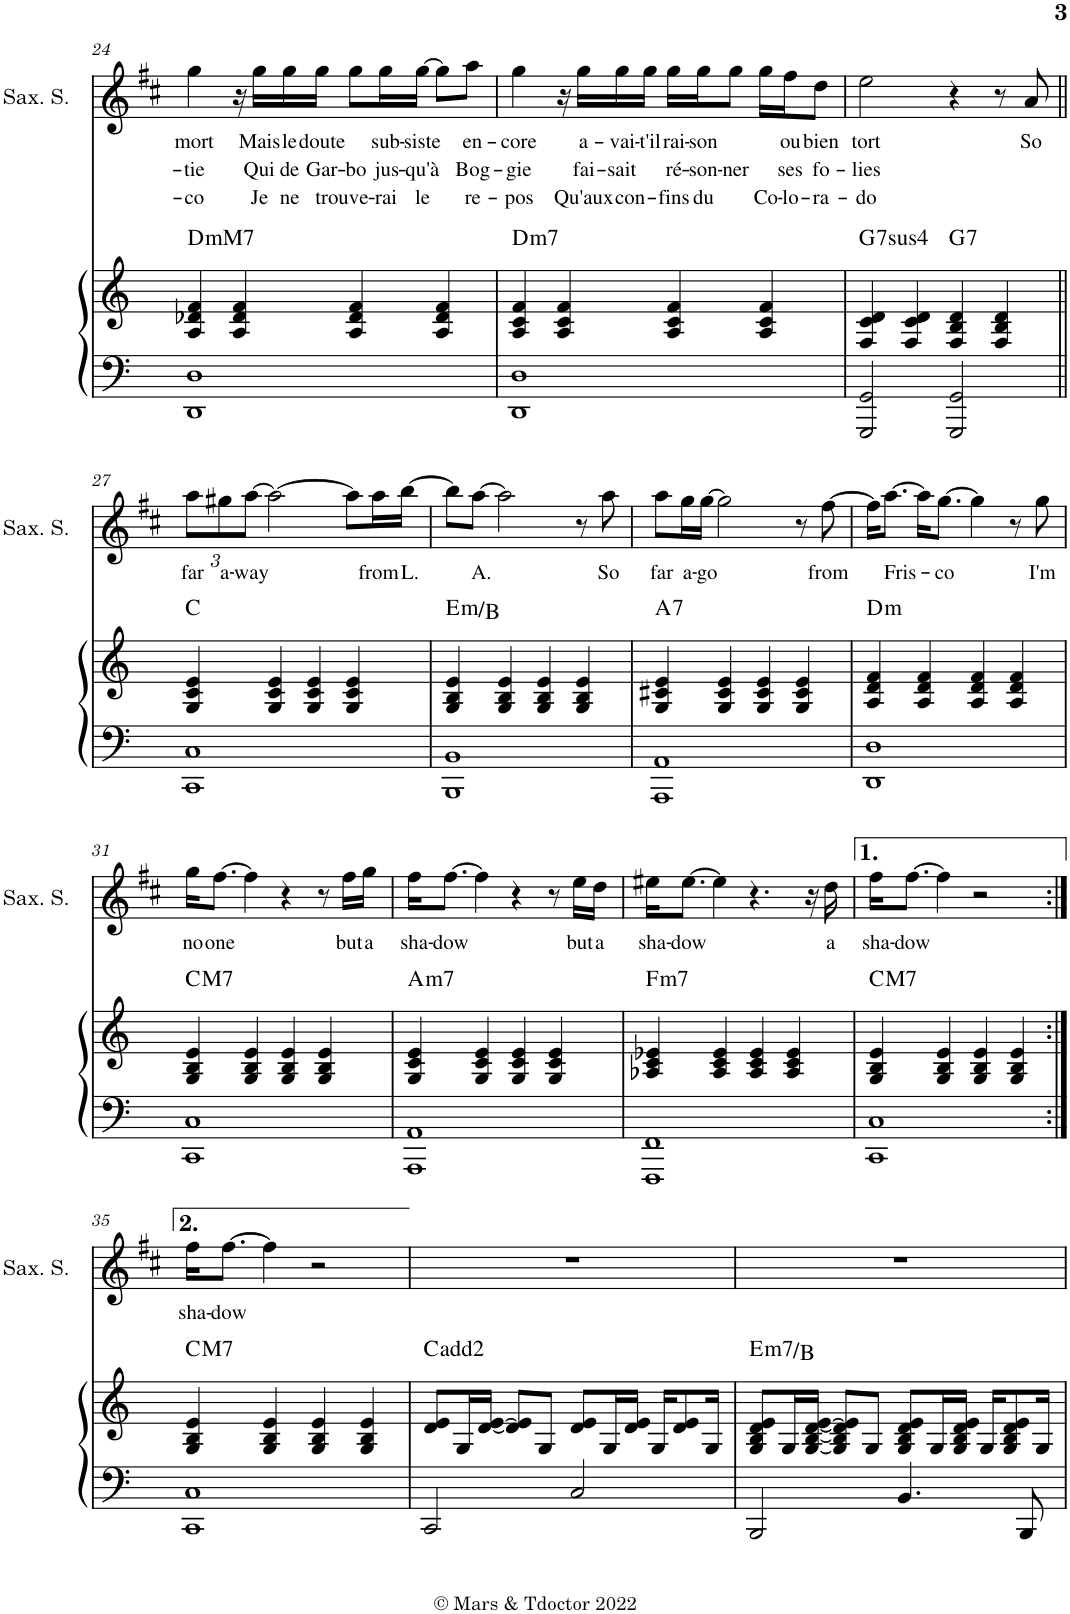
**kern	**kern	**harte	**kern	**text	**text	**text
*part2	*part2	*part2	*part1	*part1	*part1	*part1
*staff3	*staff2	*	*staff1	*staff1	*staff1	*staff1
*I"Piano	*	*	*I"Saxophone soprano	*	*	*
*I'Pno	*	*	*I'Sax. S.	*	*	*
!!LO:PB:g=z
*clefF4	*clefG2	*	*clefG2	*	*	*
*	*	*	*Trd1c2	*	*	*
*k[]	*k[]	*	*k[f#c#]	*	*	*
*M4/4	*M4/4	*	*M4/4	*	*	*
=24	=24	=24	=24	=24	=24	=24
!	!	!LO:H:kt=mM7	!	!LO:LY:b	!LO:LY:b	!LO:LY:b
1DD 1D	4A/ 4d-X/ 4f/	D:minmaj7	4gg\	mort	-tie	-co
.	4A/ 4d-/ 4f/	.	16r	.	.	.
!	!	!	!	!LO:LY:b	!LO:LY:b	!LO:LY:b
.	.	.	16gg\LL	Mais	Qui	Je
!	!	!	!	!LO:LY:b	!LO:LY:b	!LO:LY:b
.	.	.	16gg\	le	de	ne
!	!	!	!	!LO:LY:b	!LO:LY:b	!LO:LY:b
.	.	.	16gg\JJ	doute	Gar-	trouve-
!	!	!	!	!	!LO:LY:b	!
.	4A/ 4d-/ 4f/	.	8gg\L	.	-bo	.
!	!	!	!	!LO:LY:b	!LO:LY:b	!LO:LY:b
.	.	.	16gg\L	sub-	jus-	-rai
!	!	!	!	!LO:LY:b	!LO:LY:b	!LO:LY:b
.	.	.	[16gg\JJ	-siste	-qu'à	le
.	4A/ 4d-/ 4f/	.	8gg\L]	.	.	.
!	!	!	!	!LO:LY:b	!LO:LY:b	!LO:LY:b
.	.	.	8aa\J	en-	Bog-	re-
=25	=25	=25	=25	=25	=25	=25
!	!	!LO:H:kt=m7	!	!LO:LY:b	!LO:LY:b	!LO:LY:b
1DD 1D	4A/ 4c/ 4f/	D:min7	4gg\	-core	-gie	-pos
.	4A/ 4c/ 4f/	.	16r	.	.	.
!	!	!	!	!LO:LY:b	!LO:LY:b	!LO:LY:b
.	.	.	16gg\LL	a-	fai-	Qu'aux
!	!	!	!	!LO:LY:b	!LO:LY:b	!LO:LY:b
.	.	.	16gg\	-vai-	-sait	con-
!	!	!	!	!LO:LY:b	!	!
.	.	.	16gg\JJ	-t'il	.	.
!	!	!	!	!LO:LY:b	!LO:LY:b	!LO:LY:b
.	4A/ 4c/ 4f/	.	16gg\LL	rai-	ré-	-fins
!	!	!	!	!LO:LY:b	!LO:LY:b	!LO:LY:b
.	.	.	16gg\J	-son	-son-	du
!	!	!	!	!	!LO:LY:b	!
.	.	.	8gg\J	.	-ner	.
!	!	!	!	!	!	!LO:LY:b
.	4A/ 4c/ 4f/	.	16gg\LL	.	.	Co-
!	!	!	!	!LO:LY:b	!LO:LY:b	!LO:LY:b
.	.	.	16ff#\J	ou	ses	-lo-
!	!	!	!	!LO:LY:b	!LO:LY:b	!LO:LY:b
.	.	.	8dd\J	bien	fo-	-ra-
=26	=26	=26	=26	=26	=26	=26
!	!	!LO:H:kt=74	!	!LO:LY:b	!LO:LY:b	!LO:LY:b
2GGG/ 2GG/	4F/ 4c/ 4d/	G:sus4(7)	2ee\	tort	-lies	-do
.	4F/ 4c/ 4d/	.	.	.	.	.
!	!	!LO:H:kt=7	!	!	!	!
2GGG/ 2GG/	4F/ 4B/ 4d/	G:7	4r	.	.	.
.	4F/ 4B/ 4d/	.	8r	.	.	.
!	!	!	!	!LO:LY:b	!	!
.	.	.	8a/	So	.	.
!!LO:LB:g=z
=27||	=27||	=27||	=27||	=27||	=27||	=27||
*	*	*	*Xbrackettup	*	*	*
!	!	!	!	!LO:LY:b	!	!
1CC 1C	4G/ 4c/ 4e/	C:maj	12aa\L	far	.	.
!	!	!	!	!LO:LY:b	!	!
.	.	.	12gg#X\	a-	.	.
!	!	!	!	!LO:LY:b	!	!
.	.	.	[12aa\J	-way	.	.
.	4G/ 4c/ 4e/	.	2aa\_	.	.	.
.	4G/ 4c/ 4e/	.	.	.	.	.
.	4G/ 4c/ 4e/	.	8aa\L]	.	.	.
!	!	!	!	!LO:LY:b	!	!
.	.	.	16aa\L	from	.	.
!	!	!	!	!LO:LY:b	!	!
.	.	.	[16bb\JJ	L.	.	.
=28	=28	=28	=28	=28	=28	=28
!	!	!LO:H:kt=m	!	!	!	!
1BBB 1BB	4G/ 4B/ 4e/	E:min/5	8bb\L]	.	.	.
!	!	!	!	!LO:LY:b	!	!
.	.	.	[8aa\J	A.	.	.
.	4G/ 4B/ 4e/	.	2aa\]	.	.	.
.	4G/ 4B/ 4e/	.	.	.	.	.
.	4G/ 4B/ 4e/	.	8r	.	.	.
!	!	!	!	!LO:LY:b	!	!
.	.	.	8aa\	So	.	.
=29	=29	=29	=29	=29	=29	=29
!	!	!LO:H:kt=7	!	!LO:LY:b	!	!
1AAA 1AA	4G/ 4c#X/ 4e/	A:7	8aa\L	far	.	.
!	!	!	!	!LO:LY:b	!	!
.	.	.	16gg\L	a-	.	.
!	!	!	!	!LO:LY:b	!	!
.	.	.	[16gg\JJ	-go	.	.
.	4G/ 4c#/ 4e/	.	2gg\]	.	.	.
.	4G/ 4c#/ 4e/	.	.	.	.	.
.	4G/ 4c#/ 4e/	.	8r	.	.	.
!	!	!	!	!LO:LY:b	!	!
.	.	.	[8ff#\	from	.	.
=30	=30	=30	=30	=30	=30	=30
!	!	!LO:H:kt=m	!	!	!	!
1DD 1D	4A/ 4d/ 4f/	D:min	16ff#\KL]	.	.	.
!	!	!	!	!LO:LY:b	!	!
.	.	.	[8.aa\J	Fris-	.	.
.	4A/ 4d/ 4f/	.	16aa\KL]	.	.	.
!	!	!	!	!LO:LY:b	!	!
.	.	.	[8.gg\J	-co	.	.
.	4A/ 4d/ 4f/	.	4gg\]	.	.	.
.	4A/ 4d/ 4f/	.	8r	.	.	.
!	!	!	!	!LO:LY:b	!	!
.	.	.	8gg\	I'm	.	.
!!LO:LB:g=z
=31	=31	=31	=31	=31	=31	=31
!	!	!LO:H:kt=M7	!	!LO:LY:b	!	!
1CC 1C	4G/ 4B/ 4e/	C:maj7	16gg\KL	no	.	.
!	!	!	!	!LO:LY:b	!	!
.	.	.	[8.ff#\J	one	.	.
.	4G/ 4B/ 4e/	.	4ff#\]	.	.	.
.	4G/ 4B/ 4e/	.	4r	.	.	.
.	4G/ 4B/ 4e/	.	8r	.	.	.
!	!	!	!	!LO:LY:b	!	!
.	.	.	16ff#\LL	but	.	.
!	!	!	!	!LO:LY:b	!	!
.	.	.	16gg\JJ	a	.	.
=32	=32	=32	=32	=32	=32	=32
!	!	!LO:H:kt=m7	!	!LO:LY:b	!	!
1AAA 1AA	4G/ 4c/ 4e/	A:min7	16ff#\KL	sha-	.	.
!	!	!	!	!LO:LY:b	!	!
.	.	.	[8.ff#\J	-dow	.	.
.	4G/ 4c/ 4e/	.	4ff#\]	.	.	.
.	4G/ 4c/ 4e/	.	4r	.	.	.
.	4G/ 4c/ 4e/	.	8r	.	.	.
!	!	!	!	!LO:LY:b	!	!
.	.	.	16ee\LL	but	.	.
!	!	!	!	!LO:LY:b	!	!
.	.	.	16dd\JJ	a	.	.
=33	=33	=33	=33	=33	=33	=33
!	!	!LO:H:kt=m7	!	!LO:LY:b	!	!
1FFF 1FF	4A-X/ 4c/ 4e-X/	F:min7	16ee#X\KL	sha-	.	.
!	!	!	!	!LO:LY:b	!	!
.	.	.	[8.ee#\J	-dow	.	.
.	4A-/ 4c/ 4e-/	.	4ee#\]	.	.	.
.	4A-/ 4c/ 4e-/	.	4.r	.	.	.
.	4A-/ 4c/ 4e-/	.	.	.	.	.
.	.	.	16r	.	.	.
!	!	!	!	!LO:LY:b	!	!
.	.	.	16dd\	a	.	.
=34	=34	=34	=34	=34	=34	=34
!	!	!LO:H:kt=M7	!	!LO:LY:b	!	!
1CC 1C	4G/ 4B/ 4e/	C:maj7	16ff#\KL	sha-	.	.
!	!	!	!	!LO:LY:b	!	!
.	.	.	[8.ff#\J	-dow	.	.
.	4G/ 4B/ 4e/	.	4ff#\]	.	.	.
.	4G/ 4B/ 4e/	.	2r	.	.	.
.	4G/ 4B/ 4e/	.	.	.	.	.
!!LO:LB:g=z
=35:|!	=35:|!	=35:|!	=35:|!	=35:|!	=35:|!	=35:|!
!	!	!LO:H:kt=M7	!	!LO:LY:b	!	!
1CC 1C	4G/ 4B/ 4e/	C:maj7	16ff#\KL	sha-	.	.
!	!	!	!	!LO:LY:b	!	!
.	.	.	[8.ff#\J	-dow	.	.
.	4G/ 4B/ 4e/	.	4ff#\]	.	.	.
.	4G/ 4B/ 4e/	.	2r	.	.	.
.	4G/ 4B/ 4e/	.	.	.	.	.
=36	=36	=36	=36	=36	=36	=36
2CC/	8d/ 8e/L	C:maj(2)	1r	.	.	.
.	16G/L	.	.	.	.	.
.	[16d/ [16e/JJ	.	.	.	.	.
.	8d/] 8e/]L	.	.	.	.	.
.	8G/J	.	.	.	.	.
2C/	8d/ 8e/L	.	.	.	.	.
.	16G/L	.	.	.	.	.
.	16d/ 16e/JJ	.	.	.	.	.
.	16G/KL	.	.	.	.	.
.	8d/ 8e/	.	.	.	.	.
.	16G/Jk	.	.	.	.	.
=37	=37	=37	=37	=37	=37	=37
!	!	!LO:H:kt=m7	!	!	!	!
2BBB/	8G/ 8B/ 8d/ 8e/L	E:min7/5	1r	.	.	.
.	16G/L	.	.	.	.	.
.	[16G/ [16B/ [16d/ [16e/JJ	.	.	.	.	.
.	8G/] 8B/] 8d/] 8e/]L	.	.	.	.	.
.	8G/J	.	.	.	.	.
4.BB/	8G/ 8B/ 8d/ 8e/L	.	.	.	.	.
.	16G/L	.	.	.	.	.
.	16G/ 16B/ 16d/ 16e/JJ	.	.	.	.	.
.	16G/KL	.	.	.	.	.
.	8G/ 8B/ 8d/ 8e/	.	.	.	.	.
8BBB/	.	.	.	.	.	.
.	16G/Jk	.	.	.	.	.
=	=	=	=	=	=	=
*-	*-	*-	*-	*-	*-	*-
